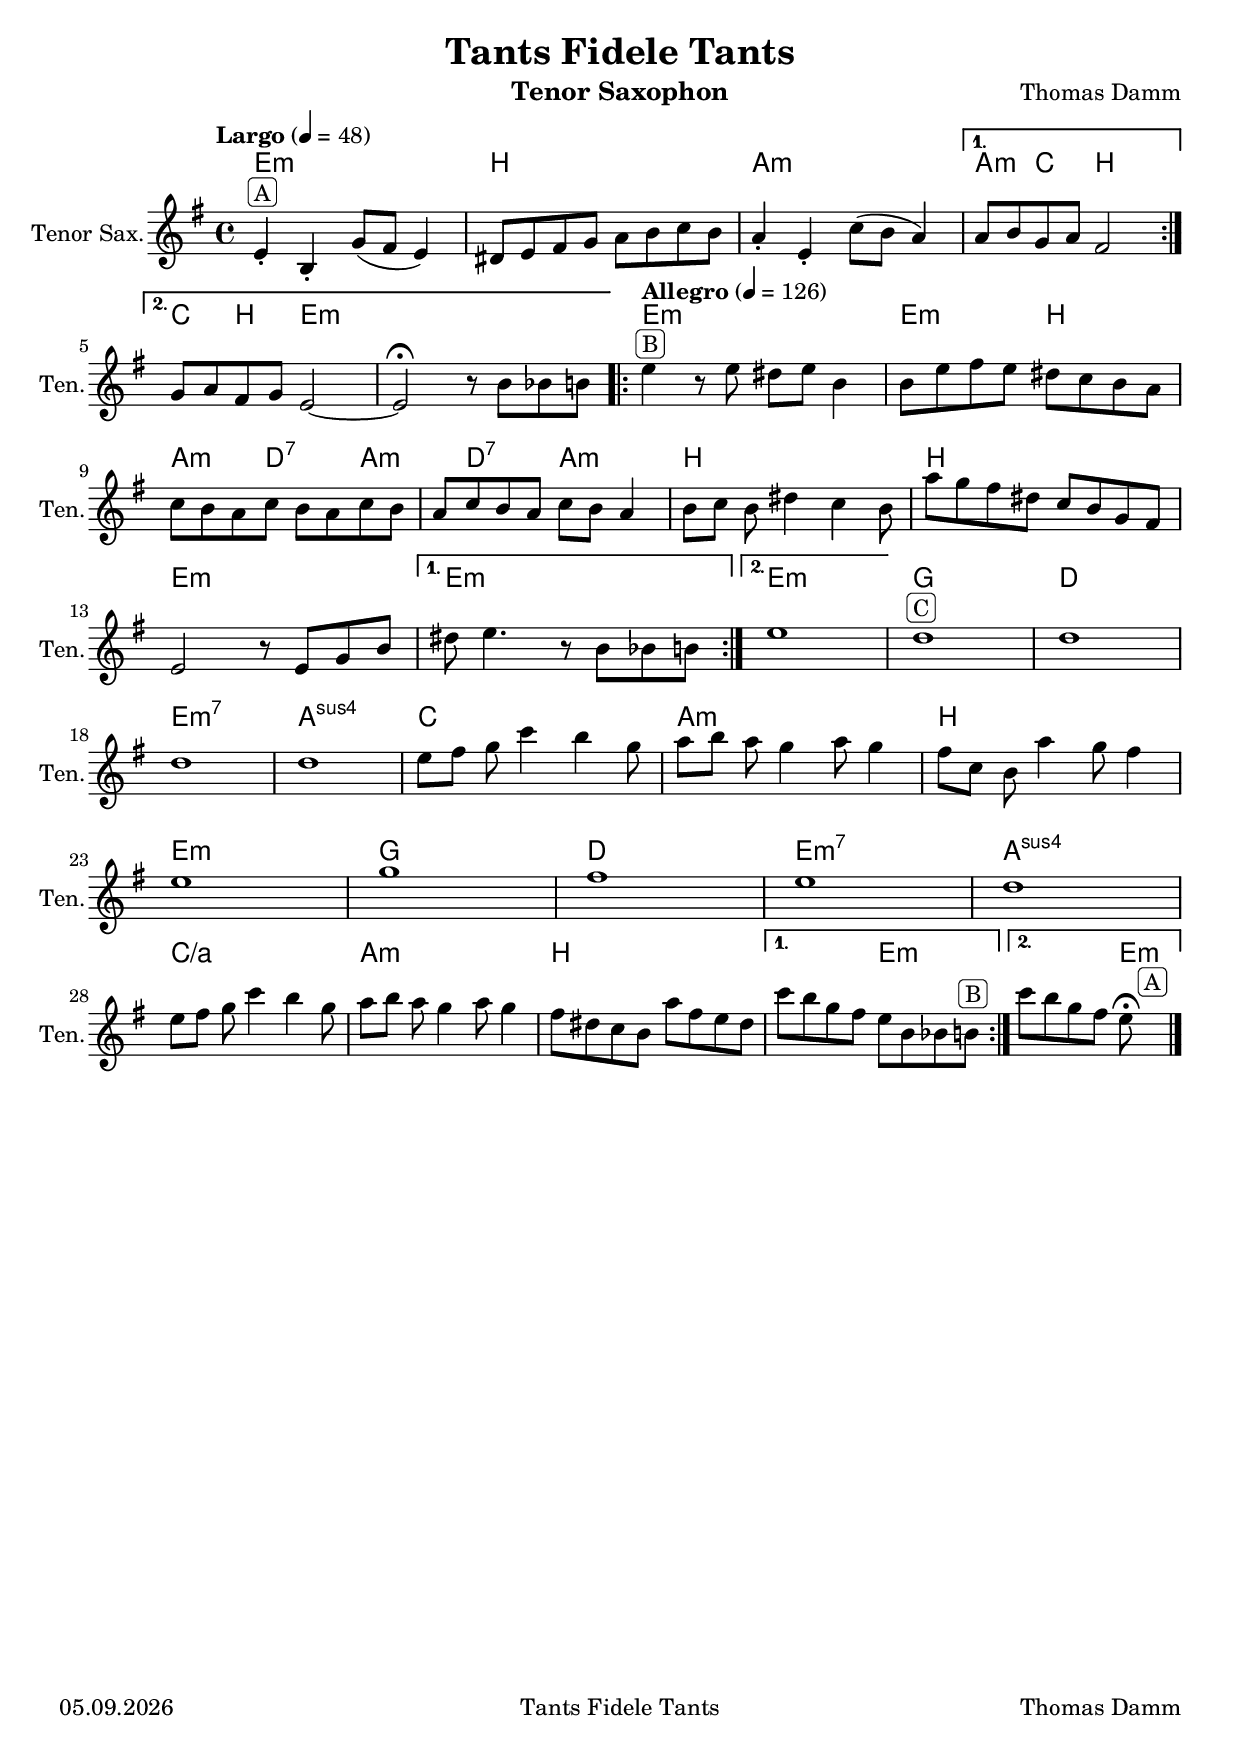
\version "2.18.2"

\include "../globals.ily"
\version "2.18.2"

\include "../globals.ily"

tenorChords = \chordmode {
  \transpose bes c' {
    d1:m | a | g:m | g4:m bes a2 |
    bes4 a d2:m | s1 | d1:m | d2:m a | g4.:m c:7 g4:m
    s8 c4.:7 g2:m | a1 | a1 | d:m | d:m |
    d1:m | f | c | d:m7 | g:sus4 | bes1 | g:m | a
    d:m | f | c | d:m7 | g:sus4
    bes/g | g:m | a | s2 d:m | s2 d:m
  }
}

tenorSax = 
  \transpose bes c' { 
    \relative c' { 
    \globalSettings
    \clef treble
    \repeat volta 2 {
      \tempo Largo 4=48
      d4-. ^\markup { \rounded-box A } a-. f'8( e d4) |
      cis8 d e f g a bes a | 
      g4-. d-. bes'8( a g4)
    }
    \alternative {
      { g8 a f g e2 |
      \break }
      { f8 g e f d2~ | d2\fermata r8 a' aes a }
    }
    \repeat volta 2 {
      \repeat volta 2 {
        \tempo Allegro 4=126
        d4 ^\markup { \rounded-box B } r8  d cis d a4 |
        a8 d e d cis bes a g | 
        \break
        bes8 a g bes a g bes a | g bes a g bes a g4 | a8[ bes] a cis4 bes a8 | g' f e cis bes a f e | 
        \break
         d2 r8 d f a |
      }
      \alternative {
        { cis8 d4. r8 a aes a | }
        { d1 | }
      }
      
      c1 ^\markup { \rounded-box C } |
      c1 |
      \break
      c1 | 
      c1 |
      d8[ e] f bes4 a f8 | 
      g8[ a] g f4  g8 f4 |
      e8[ bes] a g'4 f8 e4 |
      \break
      d1 | f1 | e1 | d1 | c1 |
      \break
      d8[ e] f bes4 a f8 | 
      g8[ a] g f4  g8 f4 |
      e8 cis bes a g' e d cis |
    }
    \alternative {
      { bes' a f e d a aes a^\markup { \rounded-box B } | }
      { bes' a f e d8 \fermata  s4.^\markup { \rounded-box A } | }
    }  
    \bar "|." 
  }
}


\header {
  instrument = "Tenor Saxophon"
}

\score {
  <<
    \new ChordNames { \germanChords \tenorChords }
    \new Staff \with { instrumentName = "Tenor Sax." shortInstrumentName = "Ten." } { \tenorSax }        
  >>
  \layout {
    indent = 1.5\cm
    short-indent = 0.5\cm
  }
}
